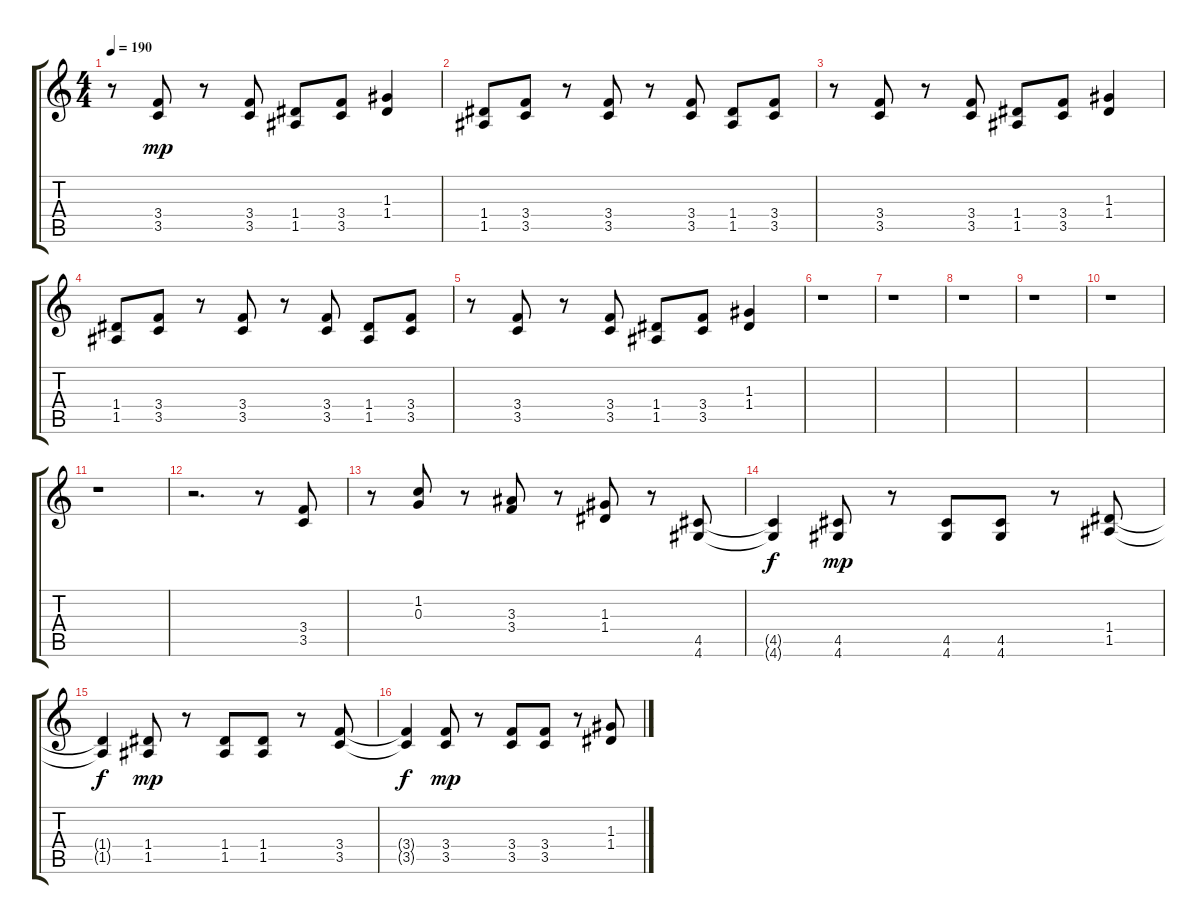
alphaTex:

\track "" {instrument distortionguitar}
\staff {score tabs}
\tuning (E4 B3 G3 D3 A2 E2) {hide}
\ts (4 4)
\tempo 190
\clef g2
\ks c
r.8{dy mp} (3.4 3.5).8 r.8 (3.4 3.5).8 (1.4 1.5).8 (3.4 3.5).8 (1.3 1.4).4 |
(1.4 1.5).8 (3.4 3.5).8 r.8 (3.4 3.5).8 r.8 (3.4 3.5).8 (1.4 1.5).8 (3.4 3.5).8 |
r.8 (3.4 3.5).8 r.8 (3.4 3.5).8 (1.4 1.5).8 (3.4 3.5).8 (1.3 1.4).4 |
(1.4 1.5).8 (3.4 3.5).8 r.8 (3.4 3.5).8 r.8 (3.4 3.5).8 (1.4 1.5).8 (3.4 3.5).8 |
r.8 (3.4 3.5).8 r.8 (3.4 3.5).8 (1.4 1.5).8 (3.4 3.5).8 (1.3 1.4).4 |
r.1 |
r.1 |
r.1 |
r.1 |
r.1 |
r.1 |
r.2{d} r.8 (3.4 3.5).8 |
r.8 (1.2 0.3).8 r.8 (3.3 3.4).8 r.8 (1.3 1.4).8 r.8 (4.5 4.6).8 |
(4.5{t} 4.6{t}).4{dy f} (4.5 4.6).8{dy mp} r.8 (4.5 4.6).8 (4.5 4.6).8 r.8 (1.4 1.5).8 |
(1.4{t} 1.5{t}).4{dy f} (1.4 1.5).8{dy mp} r.8 (1.4 1.5).8 (1.4 1.5).8 r.8 (3.4 3.5).8 |
(3.4{t} 3.5{t}).4{dy f} (3.4 3.5).8{dy mp} r.8 (3.4 3.5).8 (3.4 3.5).8 r.8 (1.3 1.4).8
